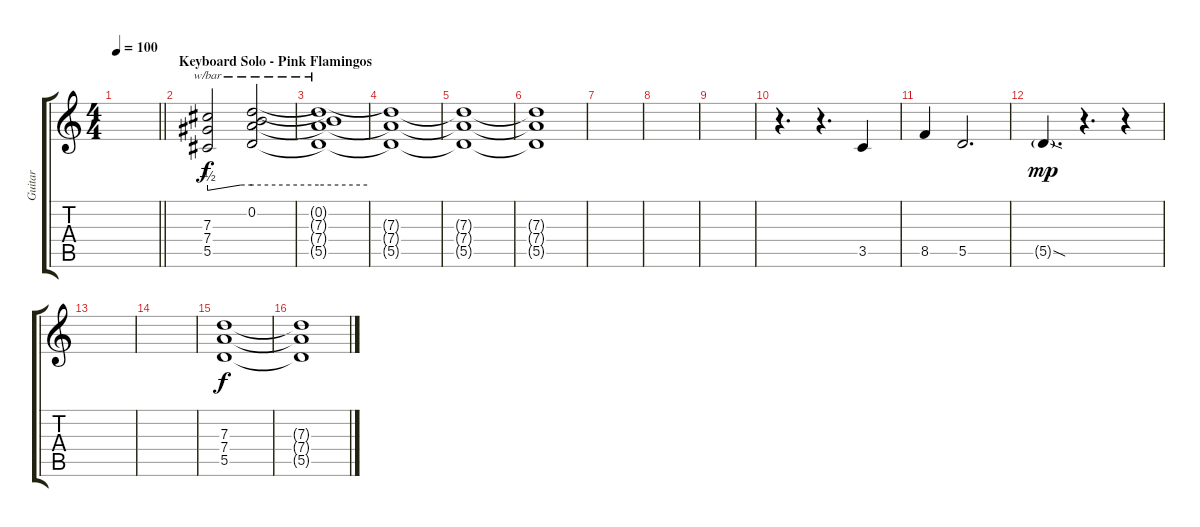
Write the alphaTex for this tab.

\track ("Guitar" "Guitar") {instrument distortionguitar}
\staff {score tabs}
\tuning (E4 B3 G3 D3 A2 E2) {hide}
\ts (4 4)
\tempo 100
\clef g2
\barLineRight lightlight
\ks c
|
\section ("" "Keyboard Solo - Pink Flamingos")
(7.3 7.4 5.5).2{tbe (custom default 0 -2 45 0 60 0) volume 0} (0.2 7.3{t} 7.4{t} 5.5{t}).2{tbe (hold default 0 0 60 0)} |
(0.2{t} 7.3{t} 7.4{t} 5.5{t}).1{tbe (hold default 0 0 60 0)} |
(7.3{t} 7.4{t} 5.5{t}).1 |
(7.3{t} 7.4{t} 5.5{t}).1 |
(7.3{t} 7.4{t} 5.5{t}).1 |
|
|
|
r.4{d volume 11} r.4{d} 3.5.4 |
8.5.4 5.5.2{d} |
5.5{sod g}.4{d dy mp} r.4{d} r.4 |
|
|
(7.3 7.4 5.5).1{dy f} |
(7.3{t} 7.4{t} 5.5{t}).1
